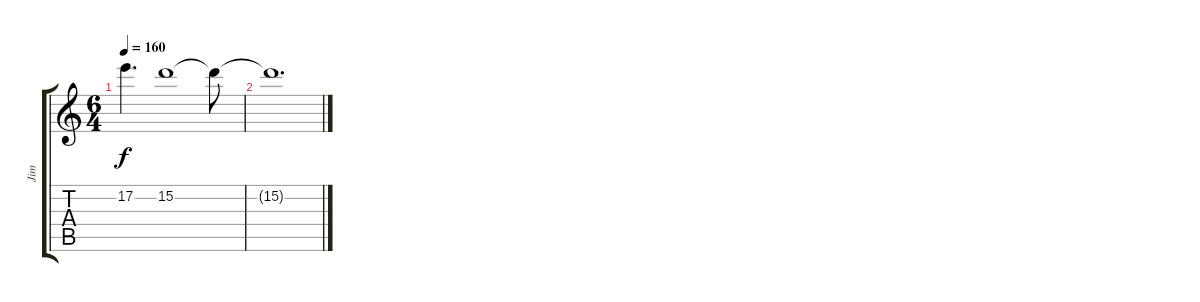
\track ("Jim" "Jim") {instrument electricguitarjazz}
\staff {score tabs}
\tuning (E4 B3 G3 D3 A2 D2) {hide}
\ts (6 4)
\tempo 160
\clef g2
\ks c
17.2.4{d dy f} 15.2.1 15.2{t}.8 |
15.2{t}.1{d}
